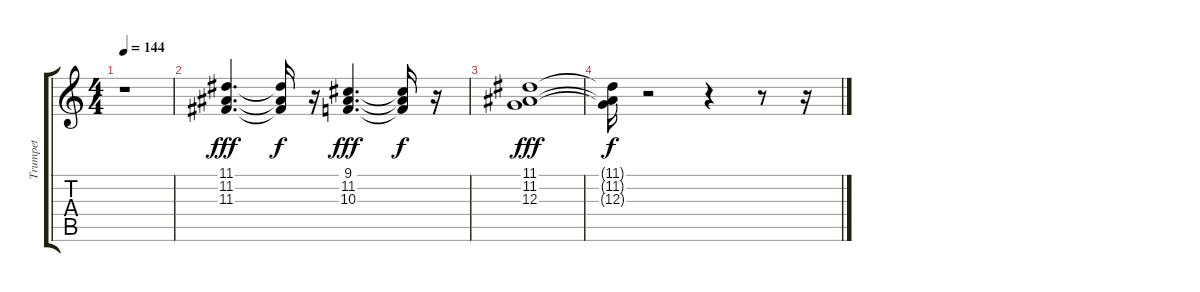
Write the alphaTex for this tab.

\track ("Trumpet" "Trumpet") {instrument trumpet}
\staff {score tabs}
\tuning (E4 B3 G3 D3 A2 E2) {hide}
\ts (4 4)
\tempo 144
\clef g2
\ks c
r.1{dy f} |
(11.1 11.2 11.3).4{d dy fff} (11.1{t} 11.2{t} 11.3{t}).16{dy f} r.16 (9.1 11.2 10.3).4{d dy fff} (9.1{t} 11.2{t} 10.3{t}).16{dy f} r.16 |
(11.1 11.2 12.3).1{dy fff} |
(11.1{t} 11.2{t} 12.3{t}).16{dy f} r.2 r.4 r.8 r.16
